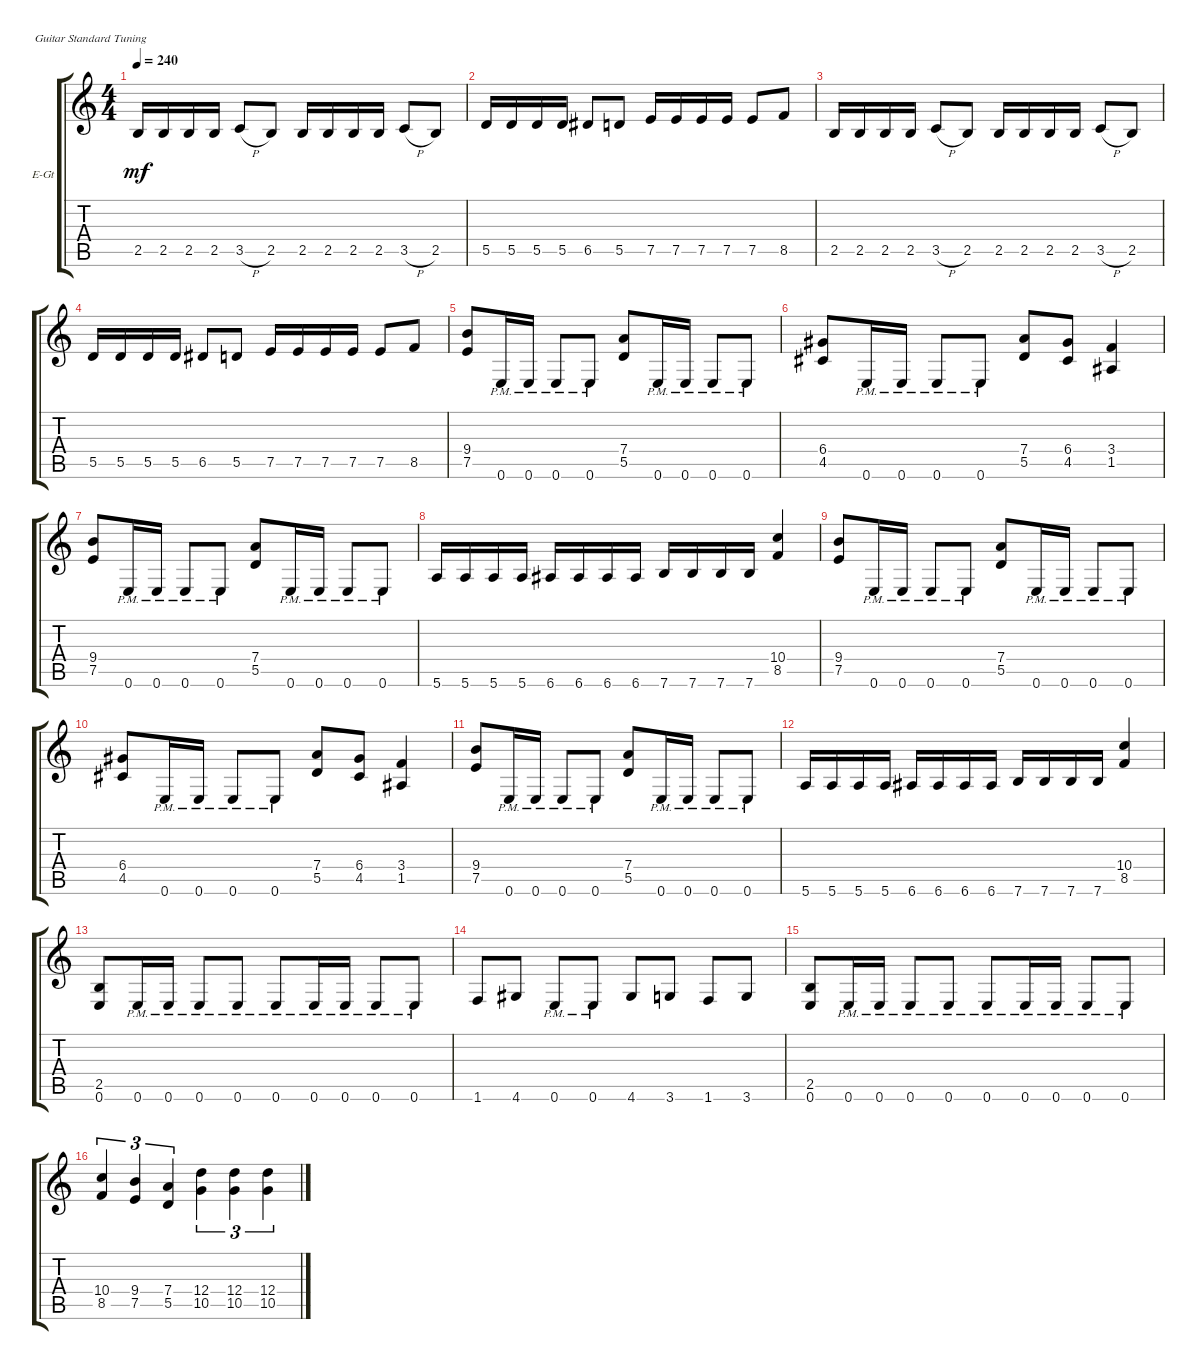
\defaultSystemsLayout 4
\bracketExtendMode groupsimilarinstruments
\firstSystemTrackNameOrientation horizontal
\otherSystemsTrackNameOrientation horizontal
\track ("Electric Guitar" "E-Gt") {instrument electricguitarclean}
\staff {score tabs}
\tuning (E4 B3 G3 D3 A2 E2)
\ts (4 4)
\tempo 240
\clef g2
\ks c
2.5.16{dy mf} 2.5.16 2.5.16 2.5.16 3.5{h}.8 2.5.8 2.5.16 2.5.16 2.5.16 2.5.16 3.5{h}.8 2.5.8 |
5.5.16 5.5.16 5.5.16 5.5.16 6.5.8 5.5.8 7.5.16 7.5.16 7.5.16 7.5.16 7.5.8 8.5.8 |
2.5.16 2.5.16 2.5.16 2.5.16 3.5{h}.8 2.5.8 2.5.16 2.5.16 2.5.16 2.5.16 3.5{h}.8 2.5.8 |
5.5.16 5.5.16 5.5.16 5.5.16 6.5.8 5.5.8 7.5.16 7.5.16 7.5.16 7.5.16 7.5.8 8.5.8 |
(7.5 9.4).8 0.6{pm}.16 0.6{pm}.16 0.6{pm}.8 0.6{pm}.8 (5.5 7.4).8 0.6{pm}.16 0.6{pm}.16 0.6{pm}.8 0.6{pm}.8 |
(4.5 6.4).8 0.6{pm}.16 0.6{pm}.16 0.6{pm}.8 0.6{pm}.8 (5.5 7.4).8 (4.5 6.4).8 (1.5 3.4).4 |
(7.5 9.4).8 0.6{pm}.16 0.6{pm}.16 0.6{pm}.8 0.6{pm}.8 (5.5 7.4).8 0.6{pm}.16 0.6{pm}.16 0.6{pm}.8 0.6{pm}.8 |
5.6.16 5.6.16 5.6.16 5.6.16 6.6.16 6.6.16 6.6.16 6.6.16 7.6.16 7.6.16 7.6.16 7.6.16 (8.5 10.4).4 |
(7.5 9.4).8 0.6{pm}.16 0.6{pm}.16 0.6{pm}.8 0.6{pm}.8 (5.5 7.4).8 0.6{pm}.16 0.6{pm}.16 0.6{pm}.8 0.6{pm}.8 |
(4.5 6.4).8 0.6{pm}.16 0.6{pm}.16 0.6{pm}.8 0.6{pm}.8 (5.5 7.4).8 (4.5 6.4).8 (1.5 3.4).4 |
(7.5 9.4).8 0.6{pm}.16 0.6{pm}.16 0.6{pm}.8 0.6{pm}.8 (5.5 7.4).8 0.6{pm}.16 0.6{pm}.16 0.6{pm}.8 0.6{pm}.8 |
5.6.16 5.6.16 5.6.16 5.6.16 6.6.16 6.6.16 6.6.16 6.6.16 7.6.16 7.6.16 7.6.16 7.6.16 (8.5 10.4).4 |
(0.6 2.5).8 0.6{pm}.16 0.6{pm}.16 0.6{pm}.8 0.6{pm}.8 0.6{pm}.8 0.6{pm}.16 0.6{pm}.16 0.6{pm}.8 0.6{pm}.8 |
1.6.8 4.6.8 0.6{pm}.8 0.6{pm}.8 4.6.8 3.6.8 1.6.8 3.6.8 |
(0.6 2.5).8 0.6{pm}.16 0.6{pm}.16 0.6{pm}.8 0.6{pm}.8 0.6{pm}.8 0.6{pm}.16 0.6{pm}.16 0.6{pm}.8 0.6{pm}.8 |
(8.5 10.4).4{tu (3 2)} (7.5 9.4).4{tu (3 2)} (5.5 7.4).4{tu (3 2)} (10.5 12.4).4{tu (3 2)} (10.5 12.4).4{tu (3 2)} (10.5 12.4).4{tu (3 2)}
